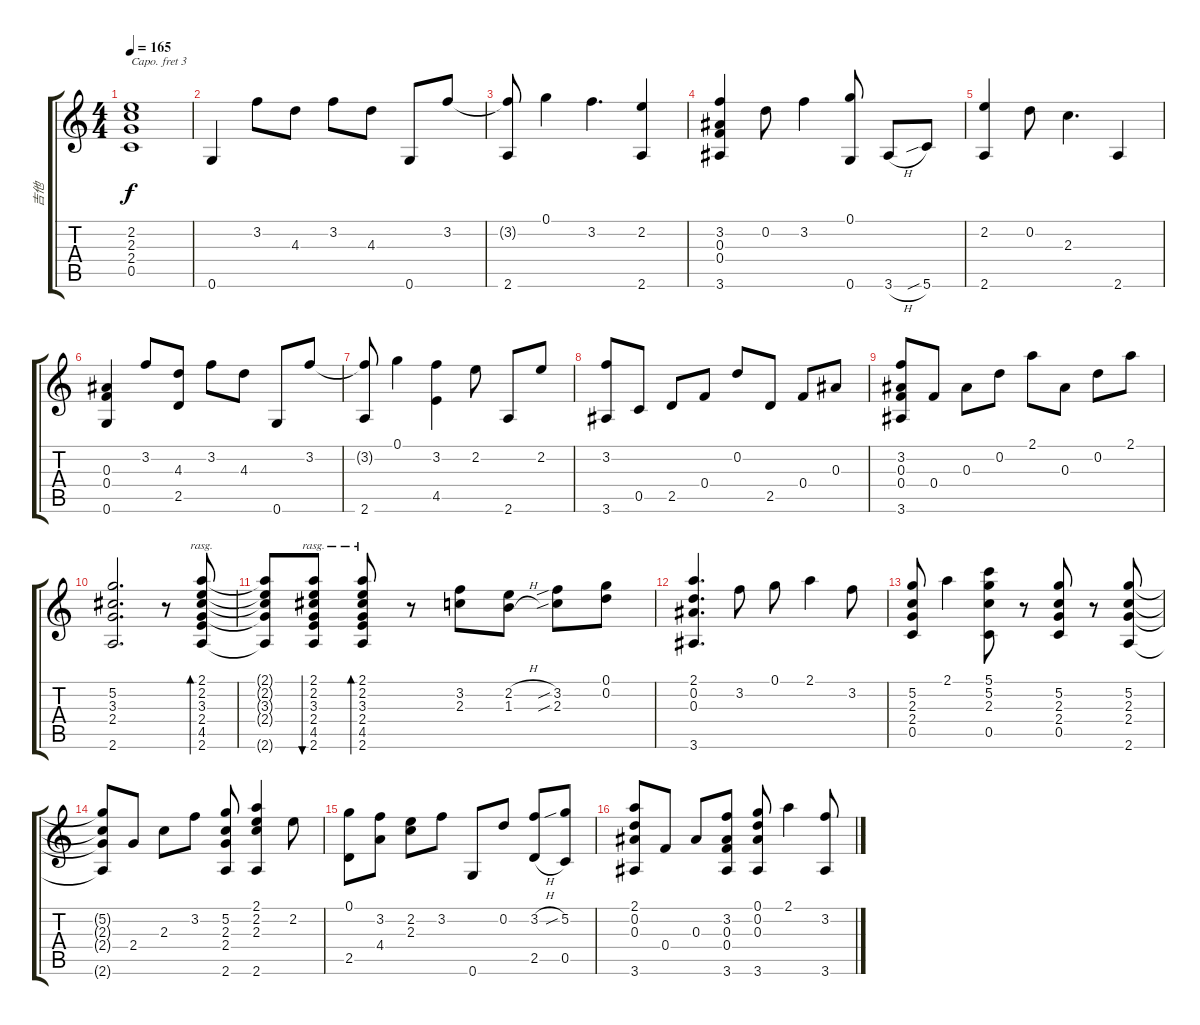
\track ("吉他" "吉他") {instrument acousticguitarsteel}
\staff {score tabs}
\capo 3
\tuning (E4 B3 G3 D3 A2 E2) {hide}
\ts (4 4)
\tempo 165
\clef g2
\ks c
(2.2 2.3 2.4 0.5).1{dy f} |
0.6.4 3.2.8 4.3.8 3.2.8 4.3.8 0.6.8 3.2.8 |
(3.2{t} 2.6).8 0.1.4 3.2.4{d} (2.2 2.6).4 |
(3.2 0.3 0.4 3.6).4 0.2.8 3.2.4 (0.1 0.6).8 3.6{h}.8 5.6{sib}.8 |
(2.2 2.6).4 0.2.8 2.3.4{d} 2.6.4 |
(0.3 0.4 0.6).4 3.2.8 (4.3 2.5).8 3.2.8 4.3.8 0.6.8 3.2.8 |
(3.2{t} 2.6).8 0.1.4 (3.2 4.5).4 2.2.8 2.6.8 2.2.8 |
(3.2 3.6).8 0.5.8 2.5.8 0.4.8 0.2.8 2.5.8 0.4.8 0.3.8 |
(3.2 0.3 0.4 3.6).8 0.4.8 0.3.8 0.2.8 2.1.8 0.3.8 0.2.8 2.1.8 |
(5.2 3.3 2.4 2.6).2{d} r.8 (2.1 2.2 3.3 2.4 4.5 2.6).8{bd 480 rasg ii} |
(2.1{t} 2.2{t} 3.3{t} 2.4{t} 2.6{t}).8 (2.1 2.2 3.3 2.4 4.5 2.6).8{bu 480 rasg ii} (2.1 2.2 3.3 2.4 4.5 2.6).8{bd 480 rasg ii} r.8 (3.2 2.3).8 (2.2{h} 1.3{h}).8 (3.2{sib} 2.3{sib}).8 (0.1 0.2).8 |
(2.1 0.2 0.3 3.6).4{d} 3.2.8 0.1.8 2.1.4 3.2.8 |
(5.2 2.3 2.4 0.5).8 2.1.4 (5.1 5.2 2.3 0.5).8 r.8 (5.2 2.3 2.4 0.5).8 r.8 (5.2 2.3 2.4 2.6).8 |
(5.2{t} 2.3{t} 2.4{t} 2.6{t}).8 2.4.8 2.3.8 3.2.8 (5.2 2.3 2.4 2.6).8 (2.1 2.2 2.3 2.6).4 2.2.8 |
(0.1 2.5).8 (3.2 4.4).8 (2.2 2.3).8 3.2.8 0.6.8 0.2.8 (3.2{h} 2.5{h}).8 (5.2{sib} 0.5).8 |
(2.1 0.2 0.3 3.6).8 0.4.8 0.3.8 (3.2 0.3 0.4 3.6).8 (0.1 0.2 0.3 3.6).8 2.1.4 (3.2 3.6).8
